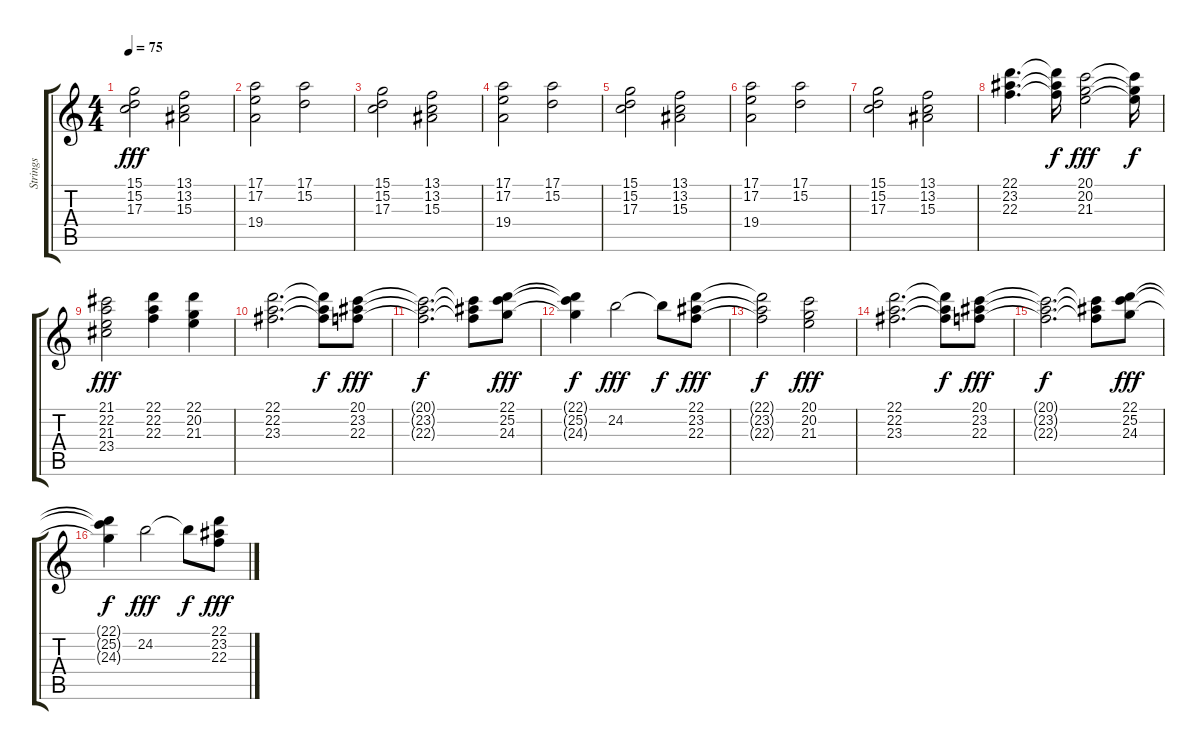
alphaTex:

\track ("Strings" "Strings") {instrument stringensemble1}
\staff {score tabs}
\tuning (E4 B3 G3 D3 A2 E2) {hide}
\ts (4 4)
\tempo 75
\clef g2
\ks c
(15.1 15.2 17.3).2{dy fff} (13.1 13.2 15.3).2 |
(17.1 17.2 19.4).2 (17.1 15.2).2 |
(15.1 15.2 17.3).2 (13.1 13.2 15.3).2 |
(17.1 17.2 19.4).2 (17.1 15.2).2 |
(15.1 15.2 17.3).2 (13.1 13.2 15.3).2 |
(17.1 17.2 19.4).2 (17.1 15.2).2 |
(15.1 15.2 17.3).2 (13.1 13.2 15.3).2 |
(22.1 23.2 22.3).4{d} (22.1{t} 23.2{t} 22.3{t}).16{dy f} (20.1 20.2 21.3).2{dy fff} (20.1{t} 20.2{t} 21.3{t}).16{dy f} |
(21.1 22.2 21.3 23.4).2{dy fff} (22.1 22.2 22.3).4 (22.1 20.2 21.3).4 |
(22.1 22.2 23.3).2{d} (22.1{t} 22.2{t} 23.3{t}).8{dy f} (20.1 23.2 22.3).8{dy fff} |
(20.1{t} 23.2{t} 22.3{t}).2{d dy f} (20.1{t} 23.2{t} 22.3{t}).8 (22.1 25.2 24.3).8{dy fff} |
(22.1{t} 25.2{t} 24.3{t}).4{dy f} 24.2.2{dy fff} 24.2{t}.8{dy f} (22.1 23.2 22.3).8{dy fff} |
(22.1{t} 23.2{t} 22.3{t}).2{dy f} (20.1 20.2 21.3).2{dy fff} |
(22.1 22.2 23.3).2{d} (22.1{t} 22.2{t} 23.3{t}).8{dy f} (20.1 23.2 22.3).8{dy fff} |
(20.1{t} 23.2{t} 22.3{t}).2{d dy f} (20.1{t} 23.2{t} 22.3{t}).8 (22.1 25.2 24.3).8{dy fff} |
(22.1{t} 25.2{t} 24.3{t}).4{dy f} 24.2.2{dy fff} 24.2{t}.8{dy f} (22.1 23.2 22.3).8{dy fff}
